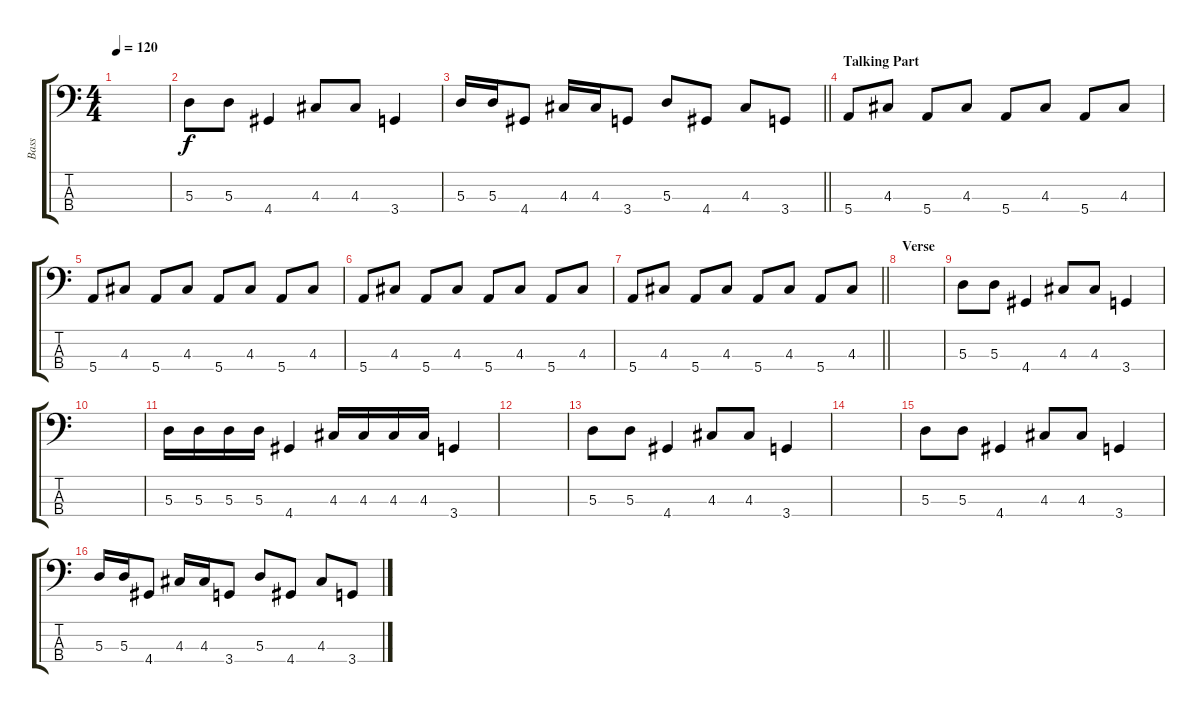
\track ("Bass" "Bass") {instrument electricbassfinger}
\staff {score tabs}
\tuning (G2 D2 A1 E1) {hide}
\ts (4 4)
\tempo 120
\clef f4
\ks c
|
5.3.8 5.3.8 4.4.4 4.3.8 4.3.8 3.4.4 |
\barLineRight lightlight
5.3.16 5.3.16 4.4.8 4.3.16 4.3.16 3.4.8 5.3.8 4.4.8 4.3.8 3.4.8 |
\section ("" "Talking Part")
5.4.8 4.3.8 5.4.8 4.3.8 5.4.8 4.3.8 5.4.8 4.3.8 |
5.4.8 4.3.8 5.4.8 4.3.8 5.4.8 4.3.8 5.4.8 4.3.8 |
5.4.8 4.3.8 5.4.8 4.3.8 5.4.8 4.3.8 5.4.8 4.3.8 |
\barLineRight lightlight
5.4.8 4.3.8 5.4.8 4.3.8 5.4.8 4.3.8 5.4.8 4.3.8 |
\section ("" "Verse")
|
5.3.8 5.3.8 4.4.4 4.3.8 4.3.8 3.4.4 |
|
5.3.16 5.3.16 5.3.16 5.3.16 4.4.4 4.3.16 4.3.16 4.3.16 4.3.16 3.4.4 |
|
5.3.8 5.3.8 4.4.4 4.3.8 4.3.8 3.4.4 |
|
5.3.8 5.3.8 4.4.4 4.3.8 4.3.8 3.4.4 |
5.3.16 5.3.16 4.4.8 4.3.16 4.3.16 3.4.8 5.3.8 4.4.8 4.3.8 3.4.8
